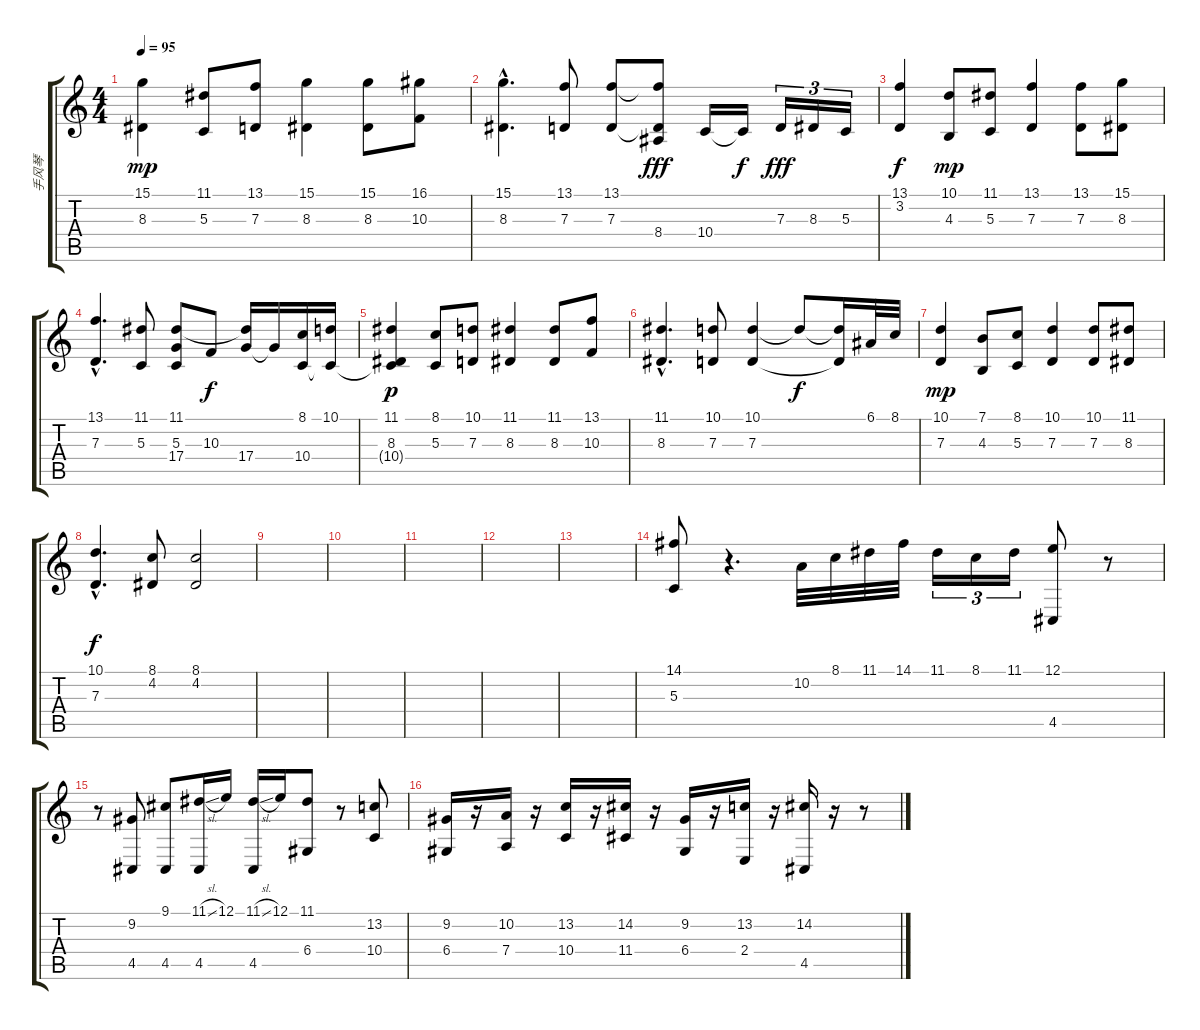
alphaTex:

\track ("手风琴 " "手风琴 ") {instrument accordion}
\staff {score tabs}
\tuning (E4 B3 G3 D3 A2 E2) {hide}
\ts (4 4)
\tempo 95
\clef g2
\ks c
(15.1 8.3).4{dy mp} (11.1 5.3).8 (13.1 7.3).8 (15.1 8.3).4 (15.1 8.3).8 (16.1 10.3).8 |
(15.1{hac} 8.3{hac}).4{d} (13.1 7.3).8 (13.1 7.3).8 (13.1{t} 7.3{t} 8.4).8{dy fff} 10.4.16 10.4{t}.16{dy f} 7.3.16{tu (3 2) dy fff} 8.3.16{tu (3 2)} 5.3.16{tu (3 2)} |
(13.1 3.2).4{dy f} (10.1 4.3).8{dy mp} (11.1 5.3).8 (13.1 7.3).4 (13.1 7.3).8 (15.1 8.3).8 |
(13.1{hac} 7.3{hac}).4{d} (11.1 5.3).8 (11.1 5.3 17.4).8 10.3.8{dy f} (11.1{t} 17.4).16 17.4{t}.16 (8.1 10.4).16 (10.1 10.4{t}).16 |
(11.1 8.3 10.4{t}).4{dy p} (8.1 5.3).8 (10.1 7.3).8 (11.1 8.3).4 (11.1 8.3).8 (13.1 10.3).8 |
(11.1{hac} 8.3{hac}).4{d} (10.1 7.3).8 (10.1 7.3).4 10.1{t}.8{dy f} (10.1{t} 7.3{t}).16 6.1.32 8.1.32 |
(10.1 7.3).4{dy mp} (7.1 4.3).8 (8.1 5.3).8 (10.1 7.3).4 (10.1 7.3).8 (11.1 8.3).8 |
(10.1{hac} 7.3{hac}).4{d dy f} (8.1 4.2).8 (8.1 4.2).2 |
|
|
|
|
|
(14.1 5.3).8 r.4{d} 10.2.32 8.1.32 11.1.32 14.1.32 11.1.16{tu (3 2)} 8.1.16{tu (3 2)} 11.1.16{tu (3 2)} (12.1 4.5).8 r.8 |
r.8 (9.2 4.5).8 (9.1 4.5).8 (11.1{sl} 4.5).16 12.1.16 (11.1{sl} 4.5).16 12.1.16 (11.1 6.4).8 r.8 (13.2 10.4).8 |
(9.2 6.4).16 r.16 (10.2 7.4).16 r.16 (13.2 10.4).16 r.16 (14.2 11.4).16 r.16 (9.2 6.4).16 r.16 (13.2 2.4).16 r.16 (14.2 4.5).16 r.16 r.8
